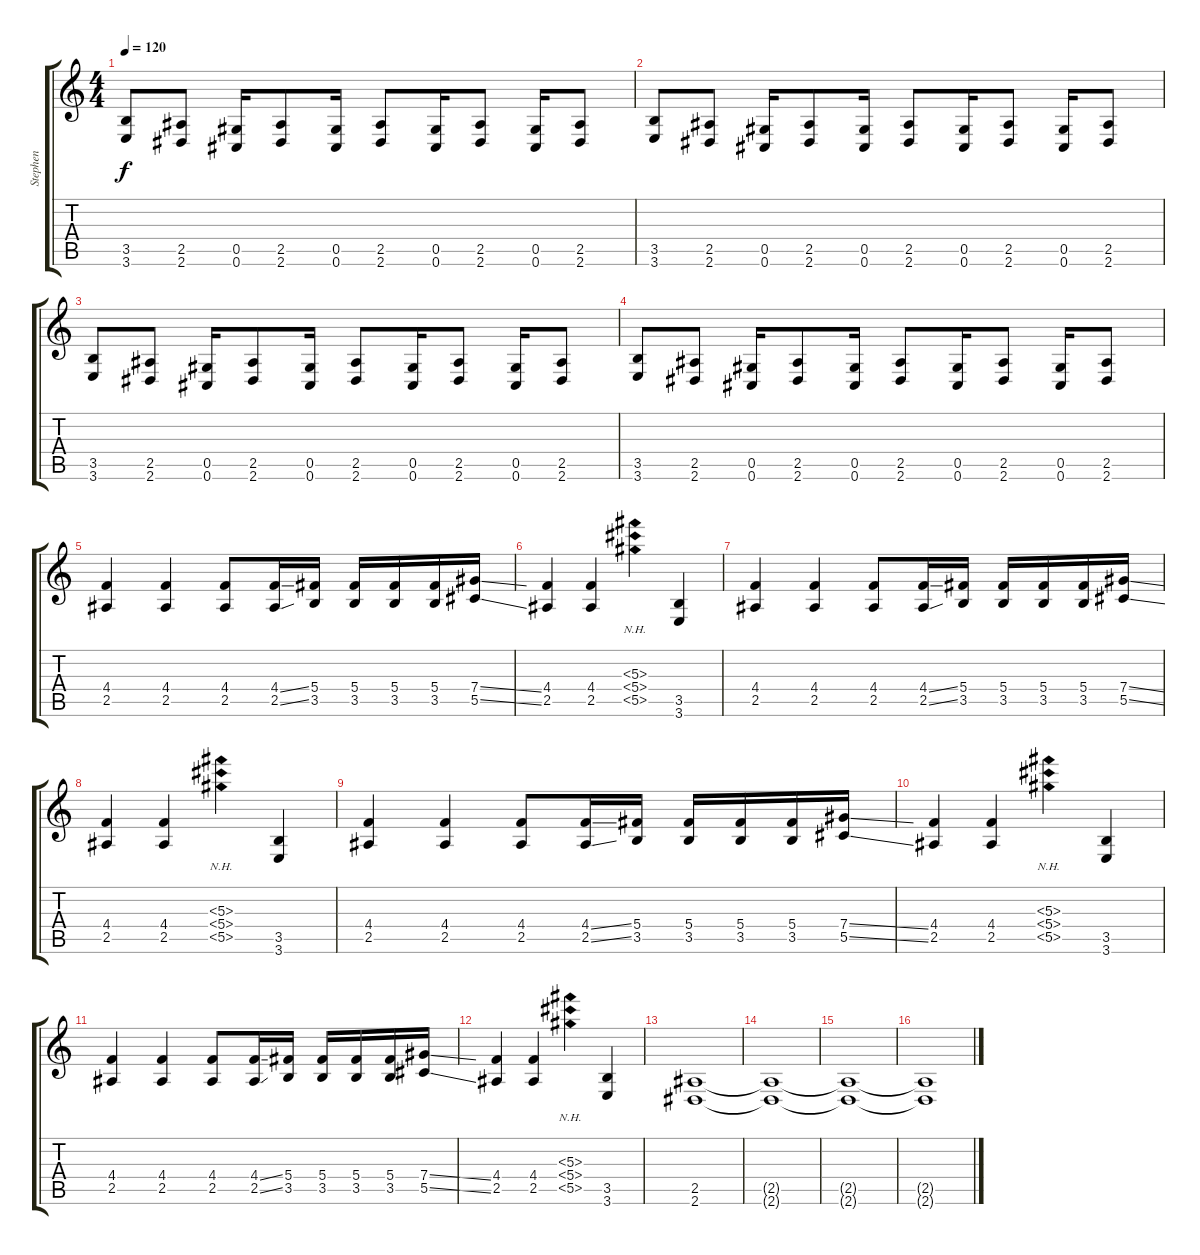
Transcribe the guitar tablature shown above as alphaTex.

\track ("Stephen" "Stephen") {instrument distortionguitar}
\staff {score tabs}
\tuning (Eb4 Bb3 Gb3 Db3 Ab2 Db2) {hide}
\ts (4 4)
\tempo 120
\clef g2
\ks c
(3.5 3.6).8{dy f} (2.5 2.6).8 (0.5 0.6).16 (2.5 2.6).8 (0.5 0.6).16 (2.5 2.6).8 (0.5 0.6).16 (2.5 2.6).8 (0.5 0.6).16 (2.5 2.6).8 |
(3.5 3.6).8 (2.5 2.6).8 (0.5 0.6).16 (2.5 2.6).8 (0.5 0.6).16 (2.5 2.6).8 (0.5 0.6).16 (2.5 2.6).8 (0.5 0.6).16 (2.5 2.6).8 |
(3.5 3.6).8 (2.5 2.6).8 (0.5 0.6).16 (2.5 2.6).8 (0.5 0.6).16 (2.5 2.6).8 (0.5 0.6).16 (2.5 2.6).8 (0.5 0.6).16 (2.5 2.6).8 |
(3.5 3.6).8 (2.5 2.6).8 (0.5 0.6).16 (2.5 2.6).8 (0.5 0.6).16 (2.5 2.6).8 (0.5 0.6).16 (2.5 2.6).8 (0.5 0.6).16 (2.5 2.6).8 |
(4.4 2.5).4 (4.4 2.5).4 (4.4 2.5).8 (4.4{ss} 2.5{ss}).16 (5.4 3.5).16 (5.4 3.5).16 (5.4 3.5).16 (5.4 3.5).16 (7.4{ss} 5.5{ss}).16 |
(4.4 2.5).4 (4.4 2.5).4 (5.3{nh} 5.4{nh} 5.5{nh}).4 (3.5 3.6).4 |
(4.4 2.5).4 (4.4 2.5).4 (4.4 2.5).8 (4.4{ss} 2.5{ss}).16 (5.4 3.5).16 (5.4 3.5).16 (5.4 3.5).16 (5.4 3.5).16 (7.4{ss} 5.5{ss}).16 |
(4.4 2.5).4 (4.4 2.5).4 (5.3{nh} 5.4{nh} 5.5{nh}).4 (3.5 3.6).4 |
(4.4 2.5).4 (4.4 2.5).4 (4.4 2.5).8 (4.4{ss} 2.5{ss}).16 (5.4 3.5).16 (5.4 3.5).16 (5.4 3.5).16 (5.4 3.5).16 (7.4{ss} 5.5{ss}).16 |
(4.4 2.5).4 (4.4 2.5).4 (5.3{nh} 5.4{nh} 5.5{nh}).4 (3.5 3.6).4 |
(4.4 2.5).4 (4.4 2.5).4 (4.4 2.5).8 (4.4{ss} 2.5{ss}).16 (5.4 3.5).16 (5.4 3.5).16 (5.4 3.5).16 (5.4 3.5).16 (7.4{ss} 5.5{ss}).16 |
(4.4 2.5).4 (4.4 2.5).4 (5.3{nh} 5.4{nh} 5.5{nh}).4 (3.5 3.6).4 |
(2.5 2.6).1 |
(2.5{t} 2.6{t}).1 |
(2.5{t} 2.6{t}).1 |
(2.5{t} 2.6{t}).1
